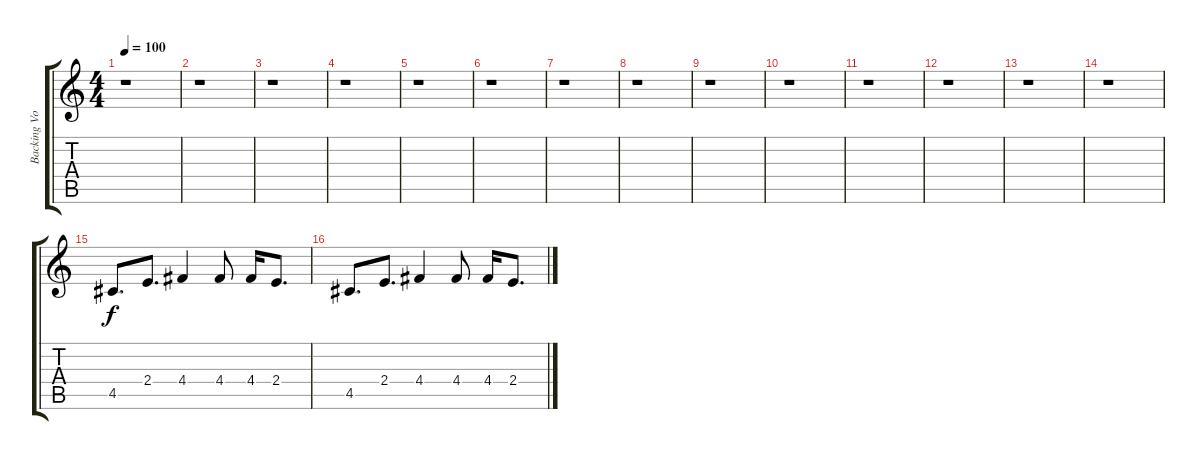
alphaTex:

\track ("Backing Vox" "Backing Vo") {instrument acousticguitarsteel}
\staff {score tabs}
\tuning (E4 B3 G3 D3 A2 E2) {hide}
\ts (4 4)
\tempo 100
\clef g2
\ks c
r.1{dy f} |
r.1 |
r.1 |
r.1 |
r.1 |
r.1 |
r.1 |
r.1 |
r.1 |
r.1 |
r.1 |
r.1 |
r.1 |
r.1 |
4.5.8{d volume 9} 2.4.8{d} 4.4.4 4.4.8 4.4.16 2.4.8{d} |
4.5.8{d} 2.4.8{d} 4.4.4 4.4.8 4.4.16 2.4.8{d}
